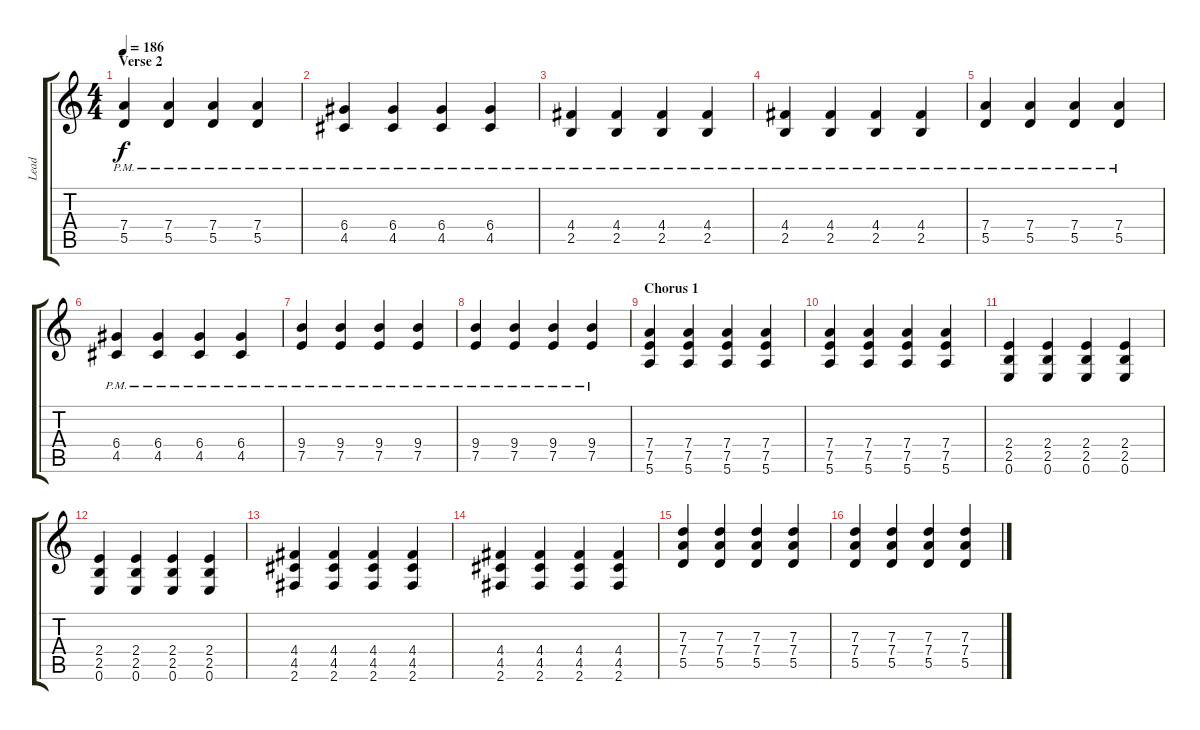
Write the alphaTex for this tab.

\track ("Lead" "Lead") {instrument distortionguitar}
\staff {score tabs}
\tuning (E4 B3 G3 D3 A2 E2) {hide}
\ts (4 4)
\section ("" "Verse 2")
\tempo 186
\clef g2
\ks c
(7.4{pm} 5.5{pm}).4{dy f} (7.4{pm} 5.5{pm}).4 (7.4{pm} 5.5{pm}).4 (7.4{pm} 5.5{pm}).4 |
(6.4{pm} 4.5{pm}).4 (6.4{pm} 4.5{pm}).4 (6.4{pm} 4.5{pm}).4 (6.4{pm} 4.5{pm}).4 |
(4.4{pm} 2.5{pm}).4 (4.4{pm} 2.5{pm}).4 (4.4{pm} 2.5{pm}).4 (4.4{pm} 2.5{pm}).4 |
(4.4{pm} 2.5{pm}).4 (4.4{pm} 2.5{pm}).4 (4.4{pm} 2.5{pm}).4 (4.4{pm} 2.5{pm}).4 |
(7.4{pm} 5.5{pm}).4 (7.4{pm} 5.5{pm}).4 (7.4{pm} 5.5{pm}).4 (7.4{pm} 5.5{pm}).4 |
(6.4{pm} 4.5{pm}).4 (6.4{pm} 4.5{pm}).4 (6.4{pm} 4.5{pm}).4 (6.4{pm} 4.5{pm}).4 |
(9.4{pm} 7.5{pm}).4 (9.4{pm} 7.5{pm}).4 (9.4{pm} 7.5{pm}).4 (9.4{pm} 7.5{pm}).4 |
(9.4{pm} 7.5{pm}).4 (9.4{pm} 7.5{pm}).4 (9.4{pm} 7.5{pm}).4 (9.4{pm} 7.5{pm}).4 |
\section ("" "Chorus 1")
(7.4 7.5 5.6).4 (7.4 7.5 5.6).4 (7.4 7.5 5.6).4 (7.4 7.5 5.6).4 |
(7.4 7.5 5.6).4 (7.4 7.5 5.6).4 (7.4 7.5 5.6).4 (7.4 7.5 5.6).4 |
(2.4 2.5 0.6).4 (2.4 2.5 0.6).4 (2.4 2.5 0.6).4 (2.4 2.5 0.6).4 |
(2.4 2.5 0.6).4 (2.4 2.5 0.6).4 (2.4 2.5 0.6).4 (2.4 2.5 0.6).4 |
(4.4 4.5 2.6).4 (4.4 4.5 2.6).4 (4.4 4.5 2.6).4 (4.4 4.5 2.6).4 |
(4.4 4.5 2.6).4 (4.4 4.5 2.6).4 (4.4 4.5 2.6).4 (4.4 4.5 2.6).4 |
(7.3 7.4 5.5).4 (7.3 7.4 5.5).4 (7.3 7.4 5.5).4 (7.3 7.4 5.5).4 |
(7.3 7.4 5.5).4 (7.3 7.4 5.5).4 (7.3 7.4 5.5).4 (7.3 7.4 5.5).4
